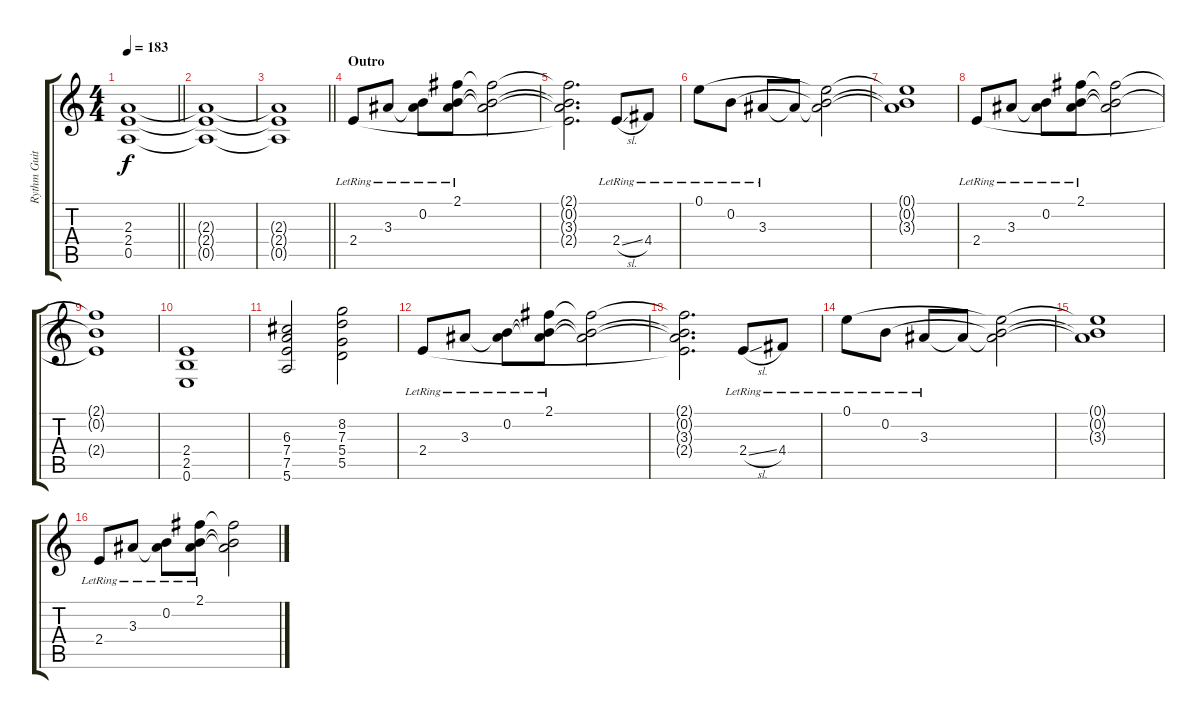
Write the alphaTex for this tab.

\track ("Rythm Guitar/Clean" "Rythm Guit") {instrument electricguitarclean}
\staff {score tabs}
\tuning (E4 B3 G3 D3 A2 E2) {hide}
\ts (4 4)
\tempo 183
\clef g2
\barLineRight lightlight
\ks c
(2.3{t} 2.4{t} 0.5{t}).1{dy f} |
(2.3{t} 2.4{t} 0.5{t}).1 |
\barLineRight lightlight
(2.3{t} 2.4{t} 0.5{t}).1 |
\section ("" "Outro")
2.4{lr}.8 3.3{lr}.8 (0.2{lr} 3.3{t}).8 (2.1{lr} 0.2{t} 3.3{t}).8 (2.1{t} 0.2{t} 3.3{t}).2 |
(2.1{t} 0.2{t} 3.3{t} 2.4{t}).2{d} 2.4{sl lr}.8 4.4{lr}.8 |
0.1{lr}.8 0.2{lr}.8 3.3{lr}.8 3.3{t}.8 (0.1{t} 0.2{t} 3.3{t}).2 |
(0.1{t} 0.2{t} 3.3{t}).1 |
2.4{lr}.8 3.3{lr}.8 (0.2{lr} 3.3{t}).8 (2.1{lr} 0.2{t} 3.3{t}).8 (2.1{t} 0.2{t} 3.3{t}).2 |
(2.1{t} 0.2{t} 2.4{t}).1 |
(2.4 2.5 0.6).1 |
(6.3 7.4 7.5 5.6).2 (8.2 7.3 5.4 5.5).2 |
2.4{lr}.8 3.3{lr}.8 (0.2{lr} 3.3{t}).8 (2.1{lr} 0.2{t} 3.3{t}).8 (2.1{t} 0.2{t} 3.3{t}).2 |
(2.1{t} 0.2{t} 3.3{t} 2.4{t}).2{d} 2.4{sl lr}.8 4.4{lr}.8 |
0.1{lr}.8 0.2{lr}.8 3.3{lr}.8 3.3{t}.8 (0.1{t} 0.2{t} 3.3{t}).2 |
(0.1{t} 0.2{t} 3.3{t}).1 |
2.4{lr}.8 3.3{lr}.8 (0.2{lr} 3.3{t}).8 (2.1{lr} 0.2{t} 3.3{t}).8 (2.1{t} 0.2{t} 3.3{t}).2
